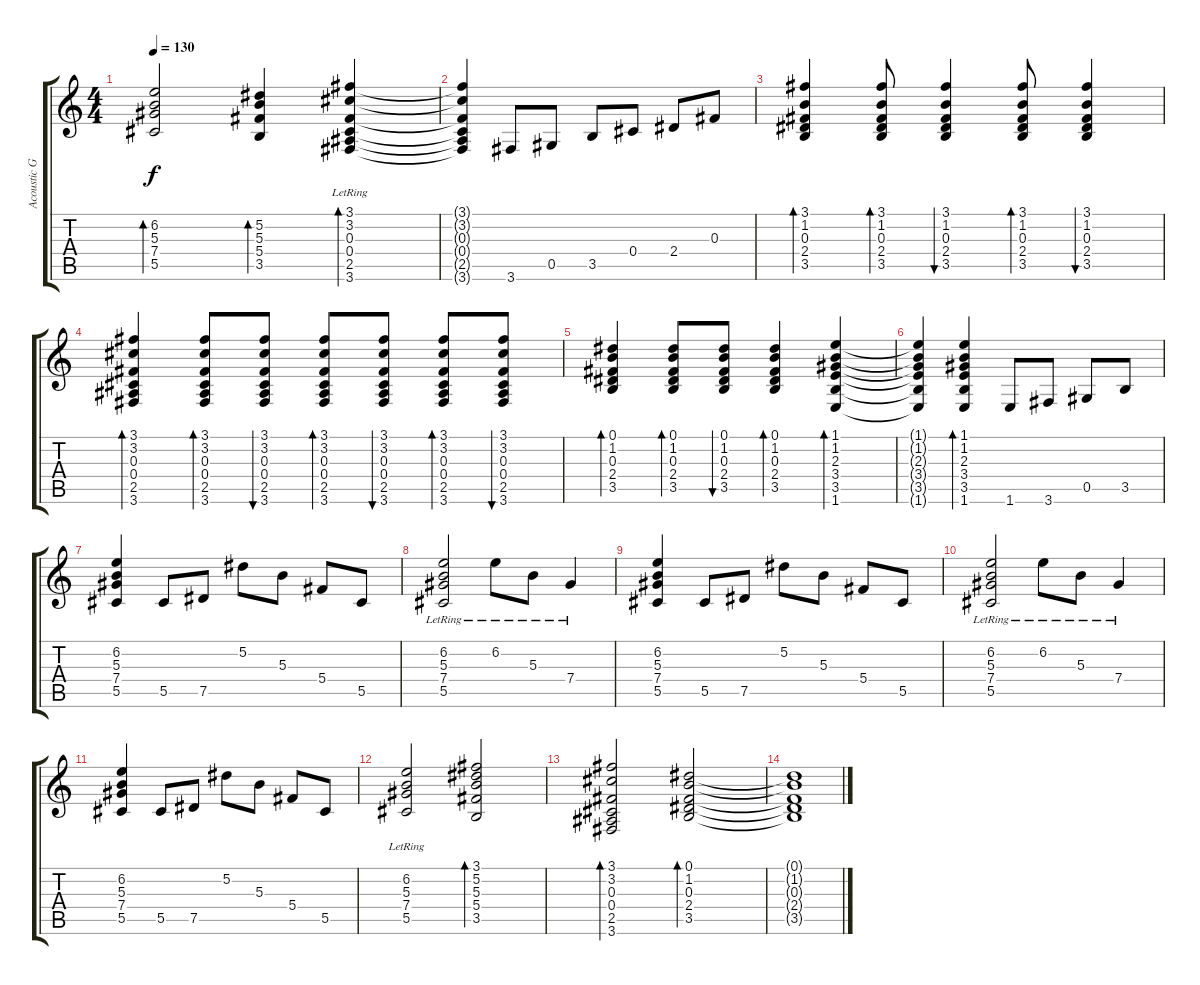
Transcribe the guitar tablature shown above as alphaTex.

\track ("Acoustic Guitar" "Acoustic G") {instrument acousticguitarsteel}
\staff {score tabs}
\tuning (Eb4 Bb3 Gb3 Db3 Ab2 Eb2) {hide}
\ts (4 4)
\tempo 130
\clef g2
\ks c
(6.2 5.3 7.4 5.5).2{bd 60 dy f} (5.2 5.3 5.4 3.5).4{bd 60} (3.1{lr} 3.2{lr} 0.3{lr} 0.4{lr} 2.5{lr} 3.6{lr}).4{bd 60} |
(3.1{t} 3.2{t} 0.3{t} 0.4{t} 2.5{t} 3.6{t}).4 3.6.8 0.5.8 3.5.8 0.4.8 2.4.8 0.3.8 |
(3.1 1.2 0.3 2.4 3.5).4{bd 60} (3.1 1.2 0.3 2.4 3.5).8{bd 60} (3.1 1.2 0.3 2.4 3.5).4{bu 60} (3.1 1.2 0.3 2.4 3.5).8{bd 60} (3.1 1.2 0.3 2.4 3.5).4{bu 60} |
(3.1 3.2 0.3 0.4 2.5 3.6).4{bd 60} (3.1 3.2 0.3 0.4 2.5 3.6).8{bd 60} (3.1 3.2 0.3 0.4 2.5 3.6).8{bu 60} (3.1 3.2 0.3 0.4 2.5 3.6).8{bd 60} (3.1 3.2 0.3 0.4 2.5 3.6).8{bu 60} (3.1 3.2 0.3 0.4 2.5 3.6).8{bd 60} (3.1 3.2 0.3 0.4 2.5 3.6).8{bu 60} |
(0.1 1.2 0.3 2.4 3.5).4{bd 60} (0.1 1.2 0.3 2.4 3.5).8{bd 60} (0.1 1.2 0.3 2.4 3.5).8{bu 60} (0.1 1.2 0.3 2.4 3.5).4{bd 60} (1.1 1.2 2.3 3.4 3.5 1.6).4{bd 60} |
(1.1{t} 1.2{t} 2.3{t} 3.4{t} 3.5{t} 1.6{t}).4 (1.1 1.2 2.3 3.4 3.5 1.6).4{bd 60} 1.6.8 3.6.8 0.5.8 3.5.8 |
(6.2 5.3 7.4 5.5).4 5.5.8 7.5.8 5.2.8 5.3.8 5.4.8 5.5.8 |
(6.2{lr} 5.3{lr} 7.4{lr} 5.5).2 6.2{lr}.8 5.3{lr}.8 7.4{lr}.4 |
(6.2 5.3 7.4 5.5).4 5.5.8 7.5.8 5.2.8 5.3.8 5.4.8 5.5.8 |
(6.2{lr} 5.3{lr} 7.4{lr} 5.5).2 6.2{lr}.8 5.3{lr}.8 7.4{lr}.4 |
(6.2 5.3 7.4 5.5).4 5.5.8 7.5.8 5.2.8 5.3.8 5.4.8 5.5.8 |
(6.2{lr} 5.3{lr} 7.4{lr} 5.5).2 (3.1 5.2 5.3 5.4 3.5).2{bd 240} |
(3.1 3.2 0.3 0.4 2.5 3.6).2{bd 240} (0.1 1.2 0.3 2.4 3.5).2{bd 480} |
(0.1{t} 1.2{t} 0.3{t} 2.4{t} 3.5{t}).1
